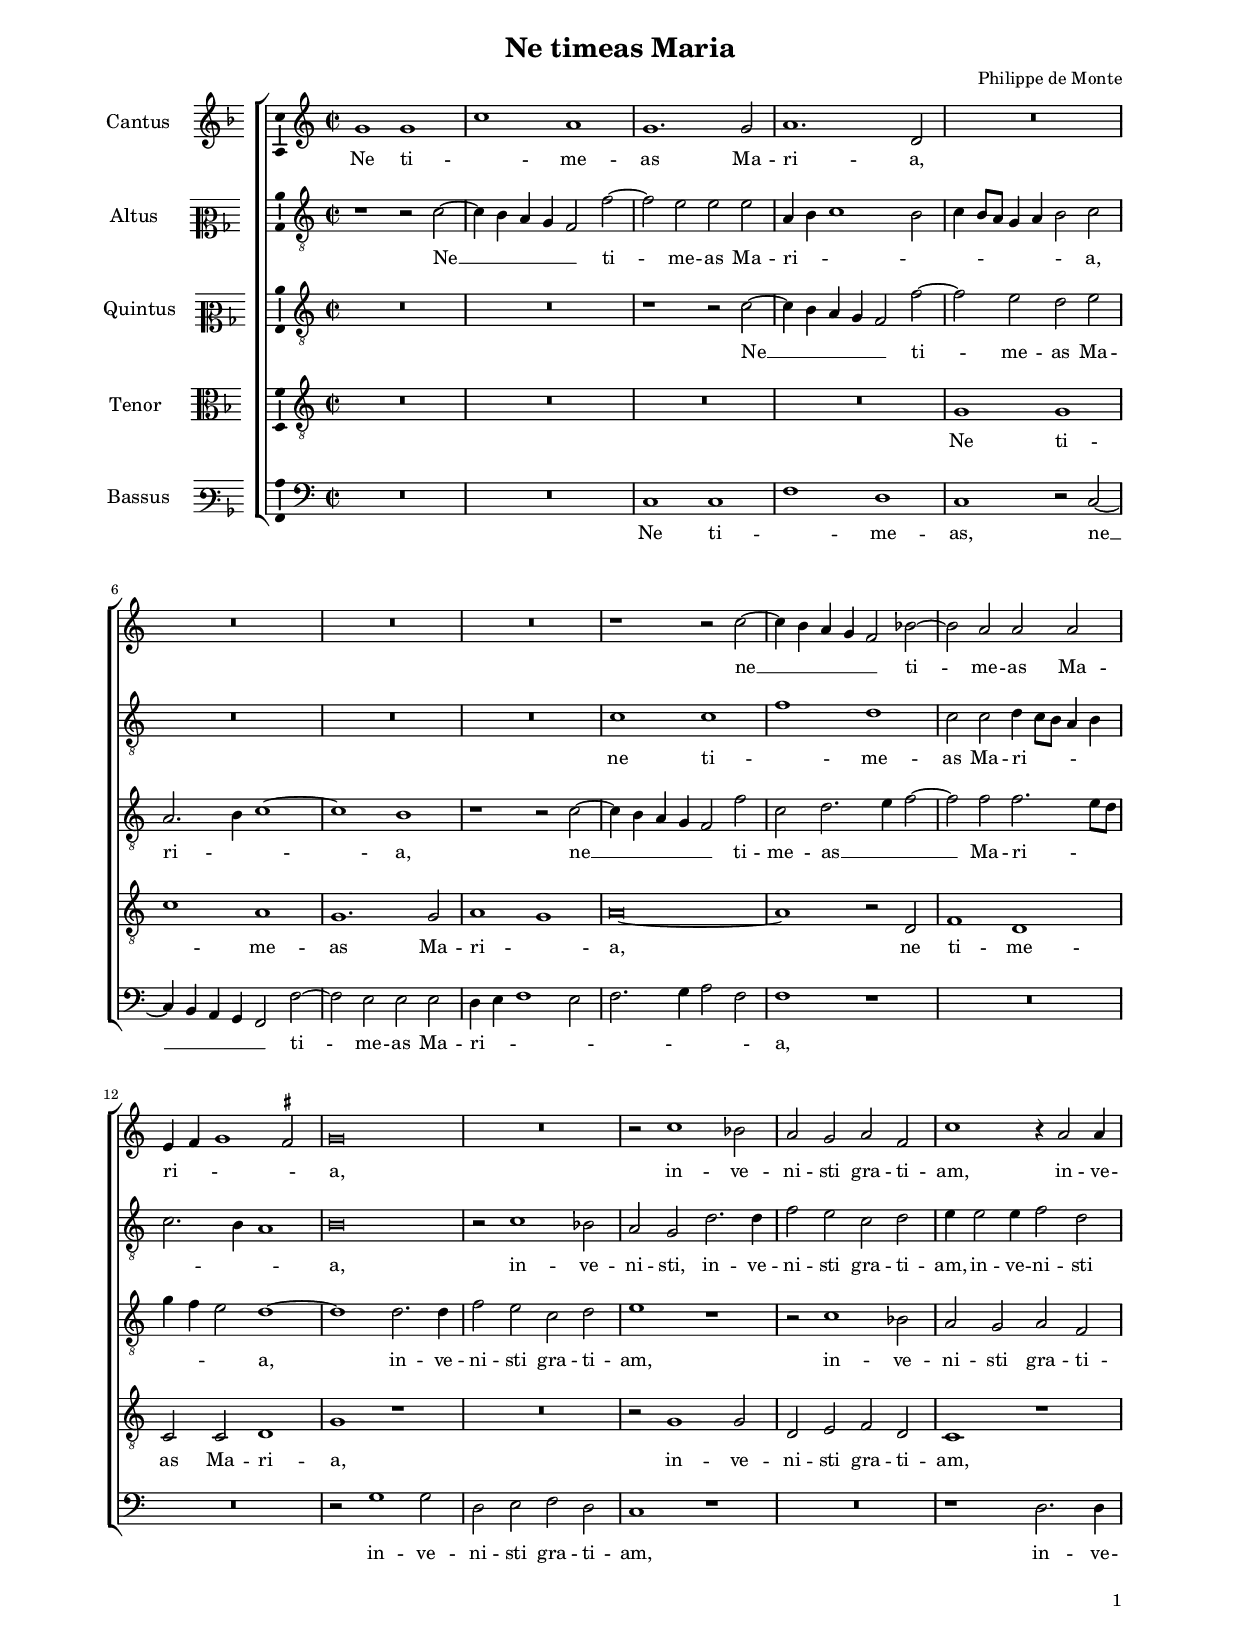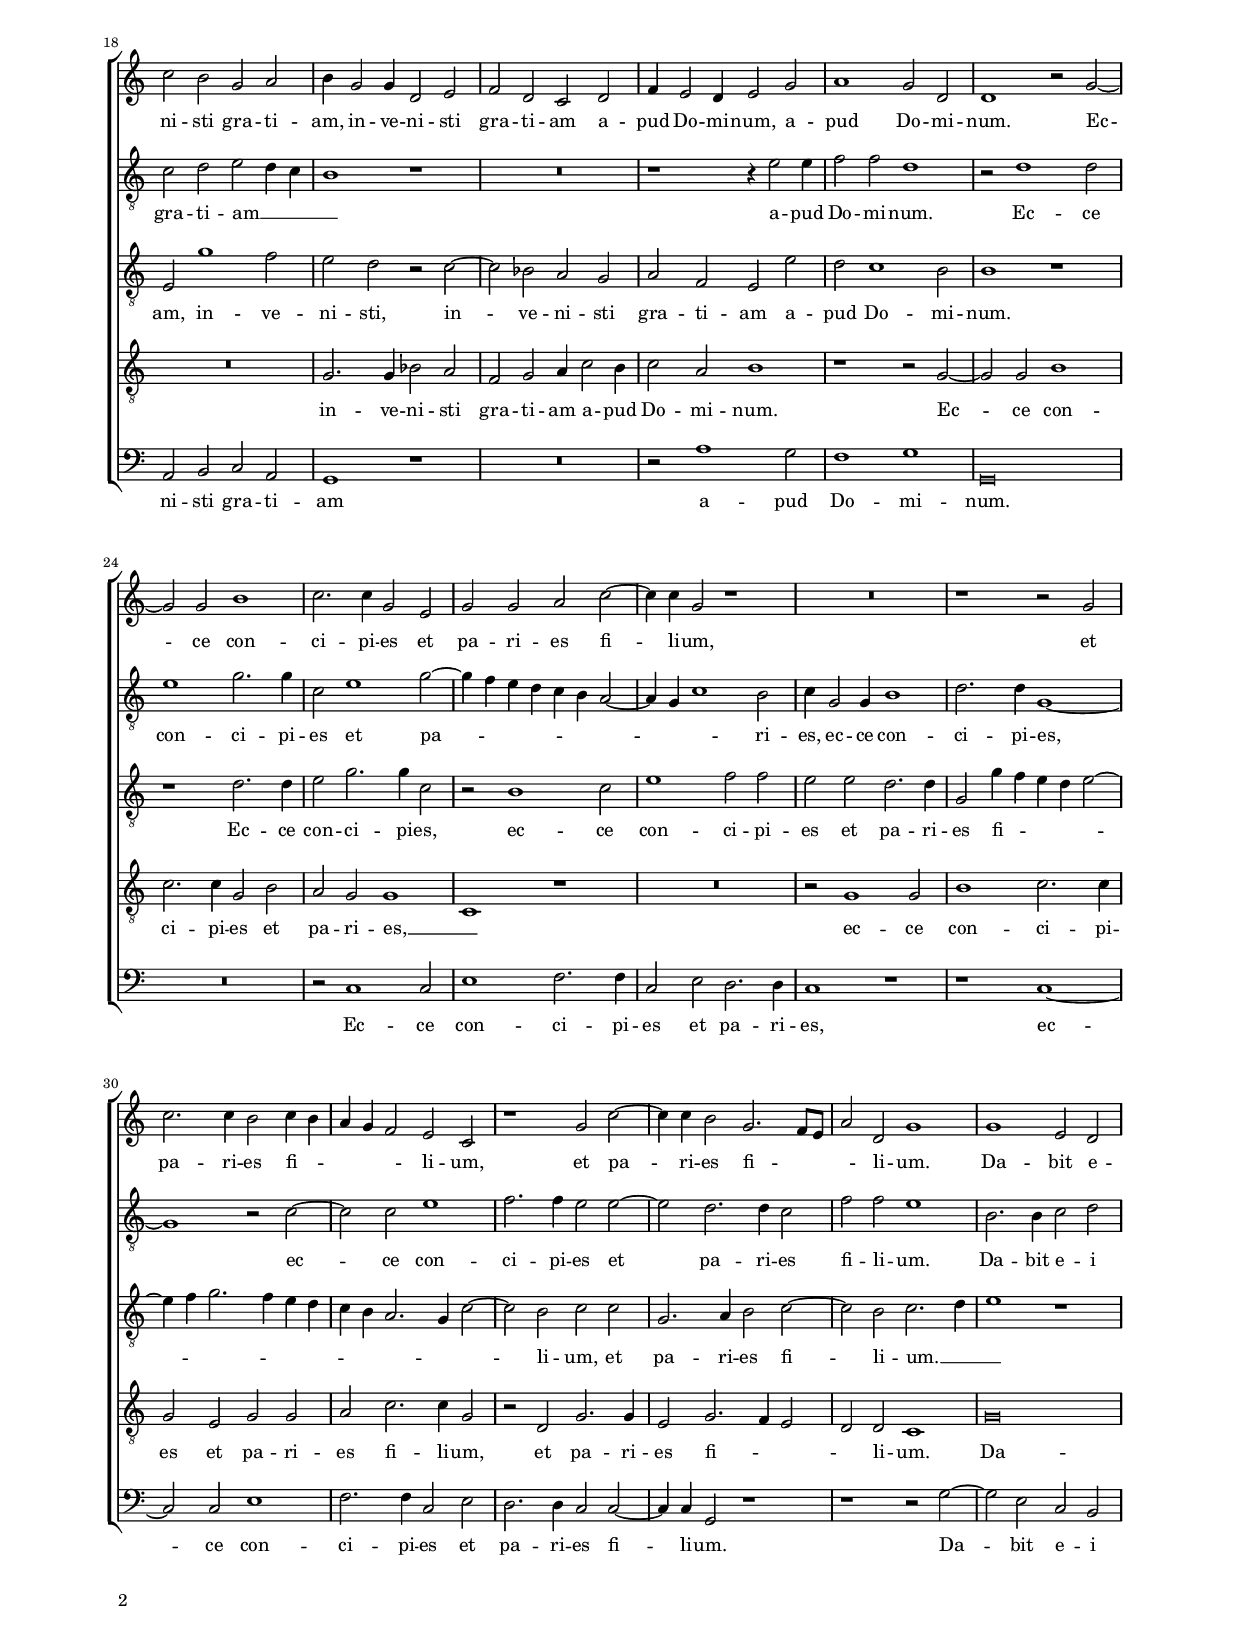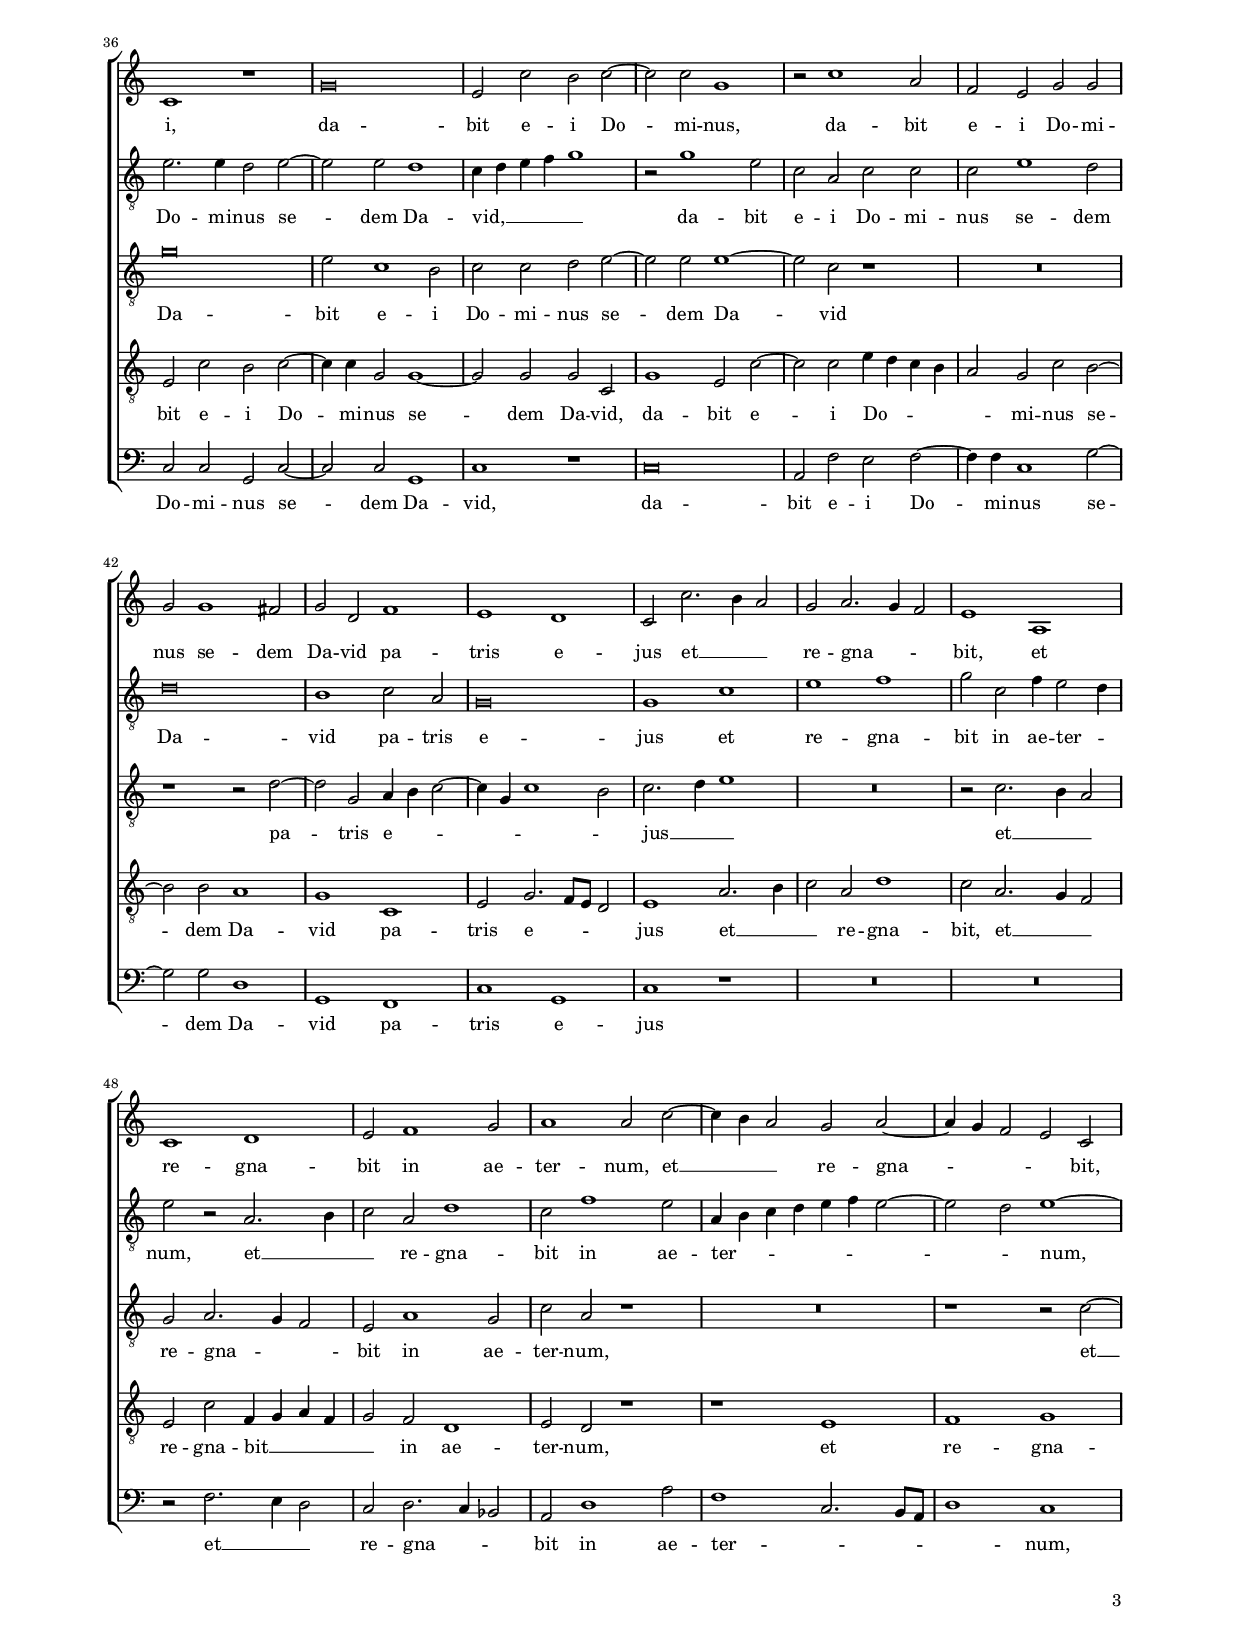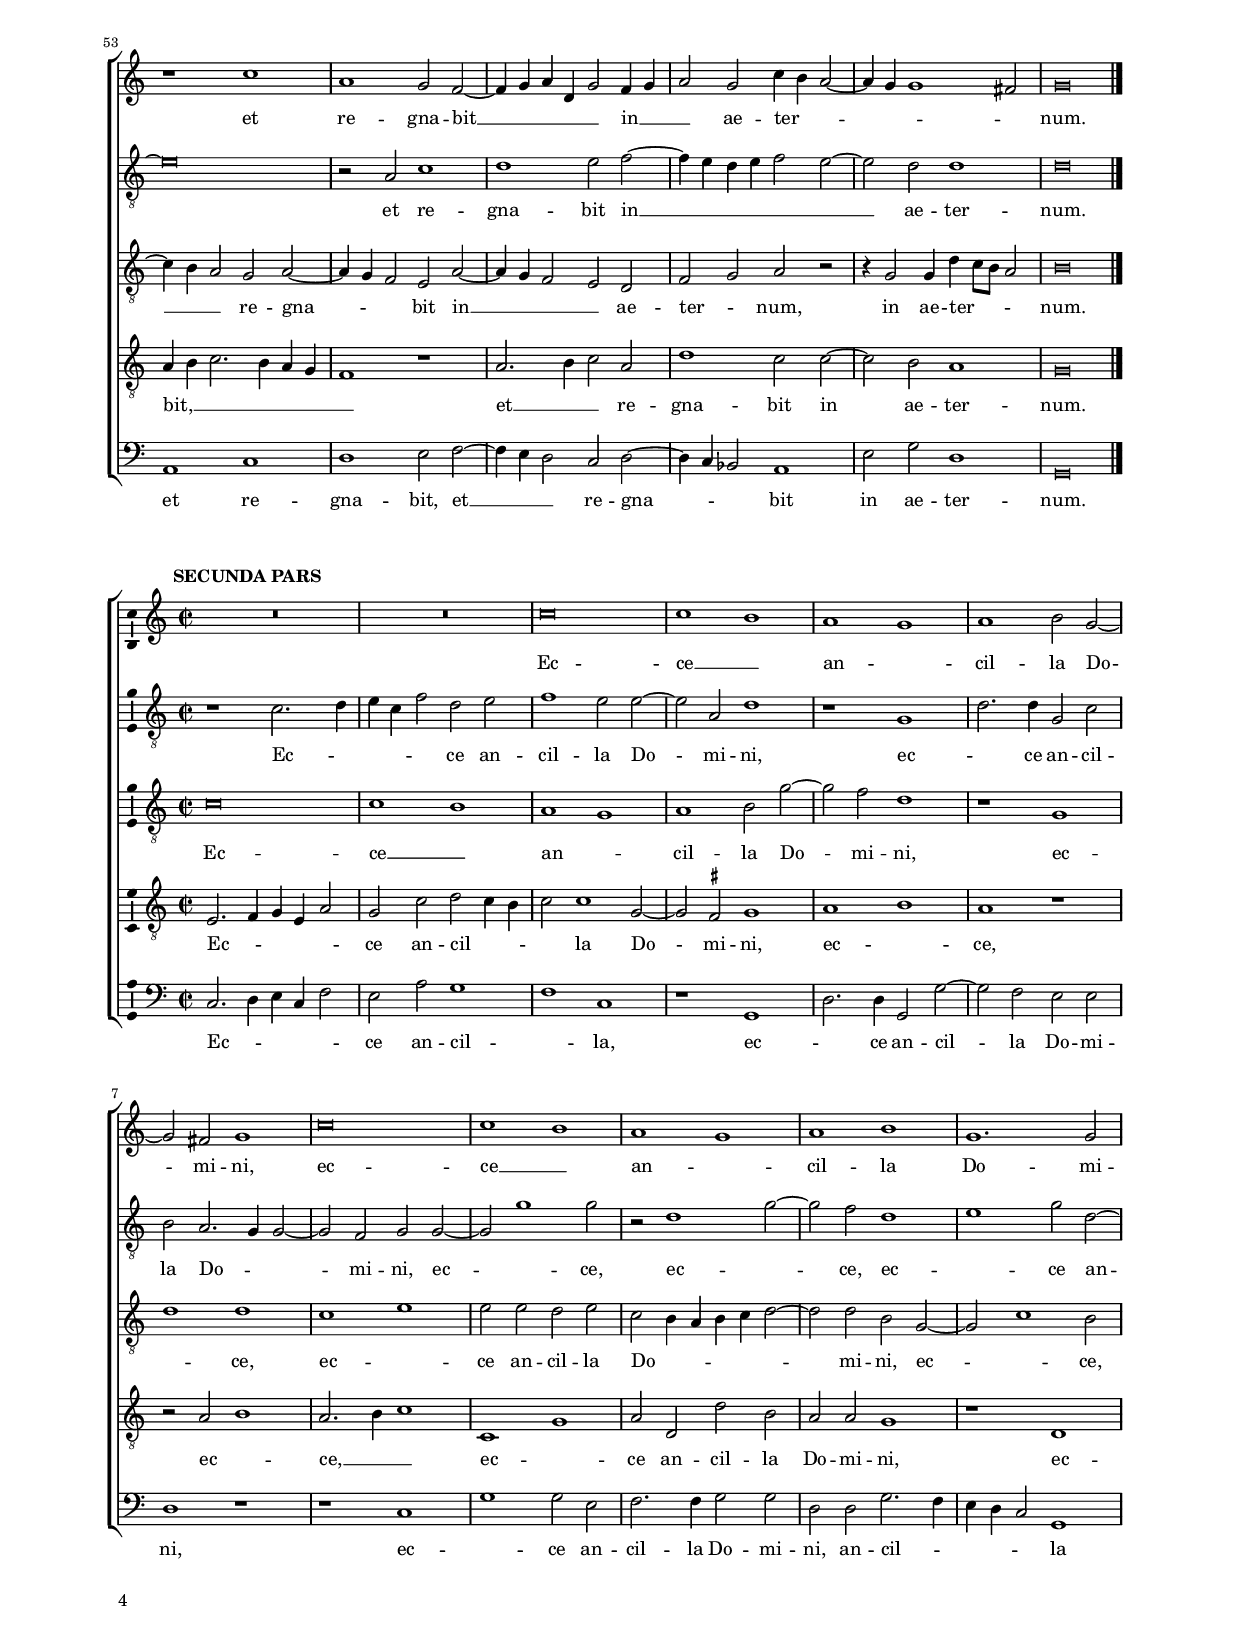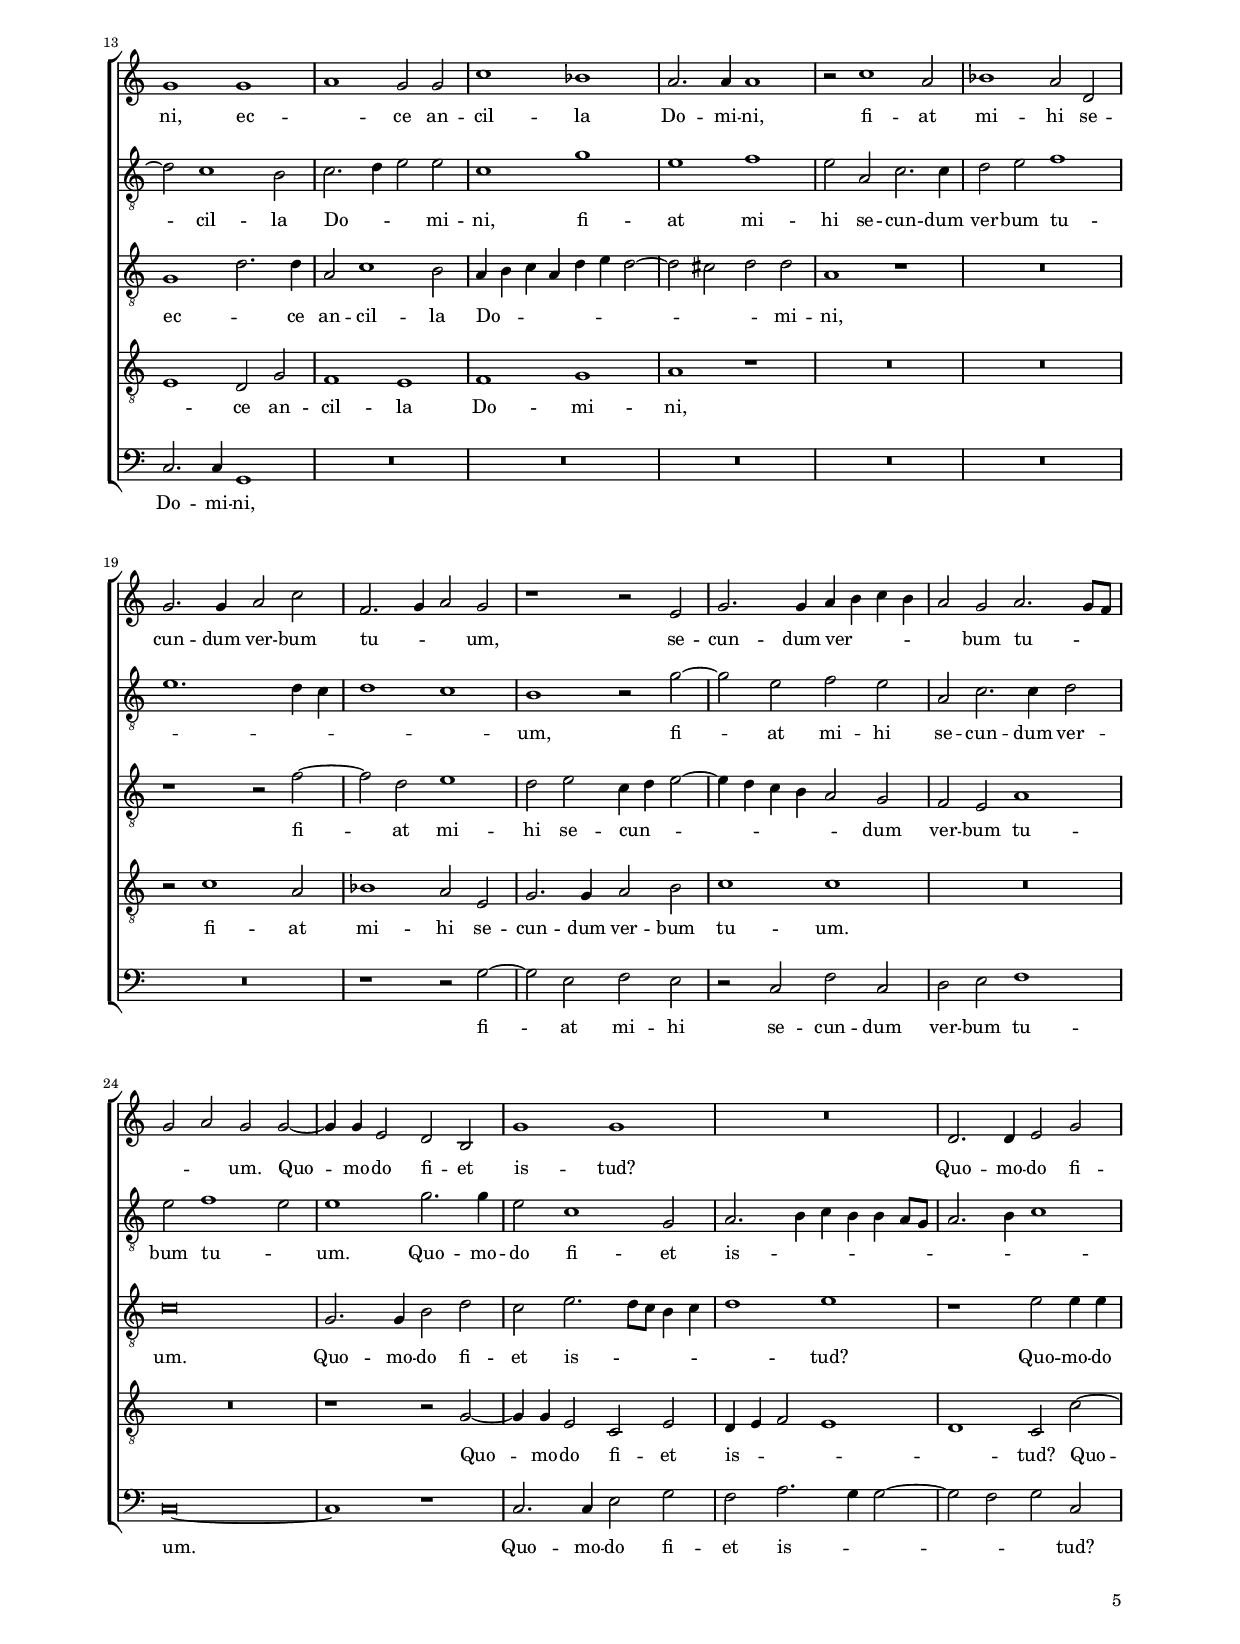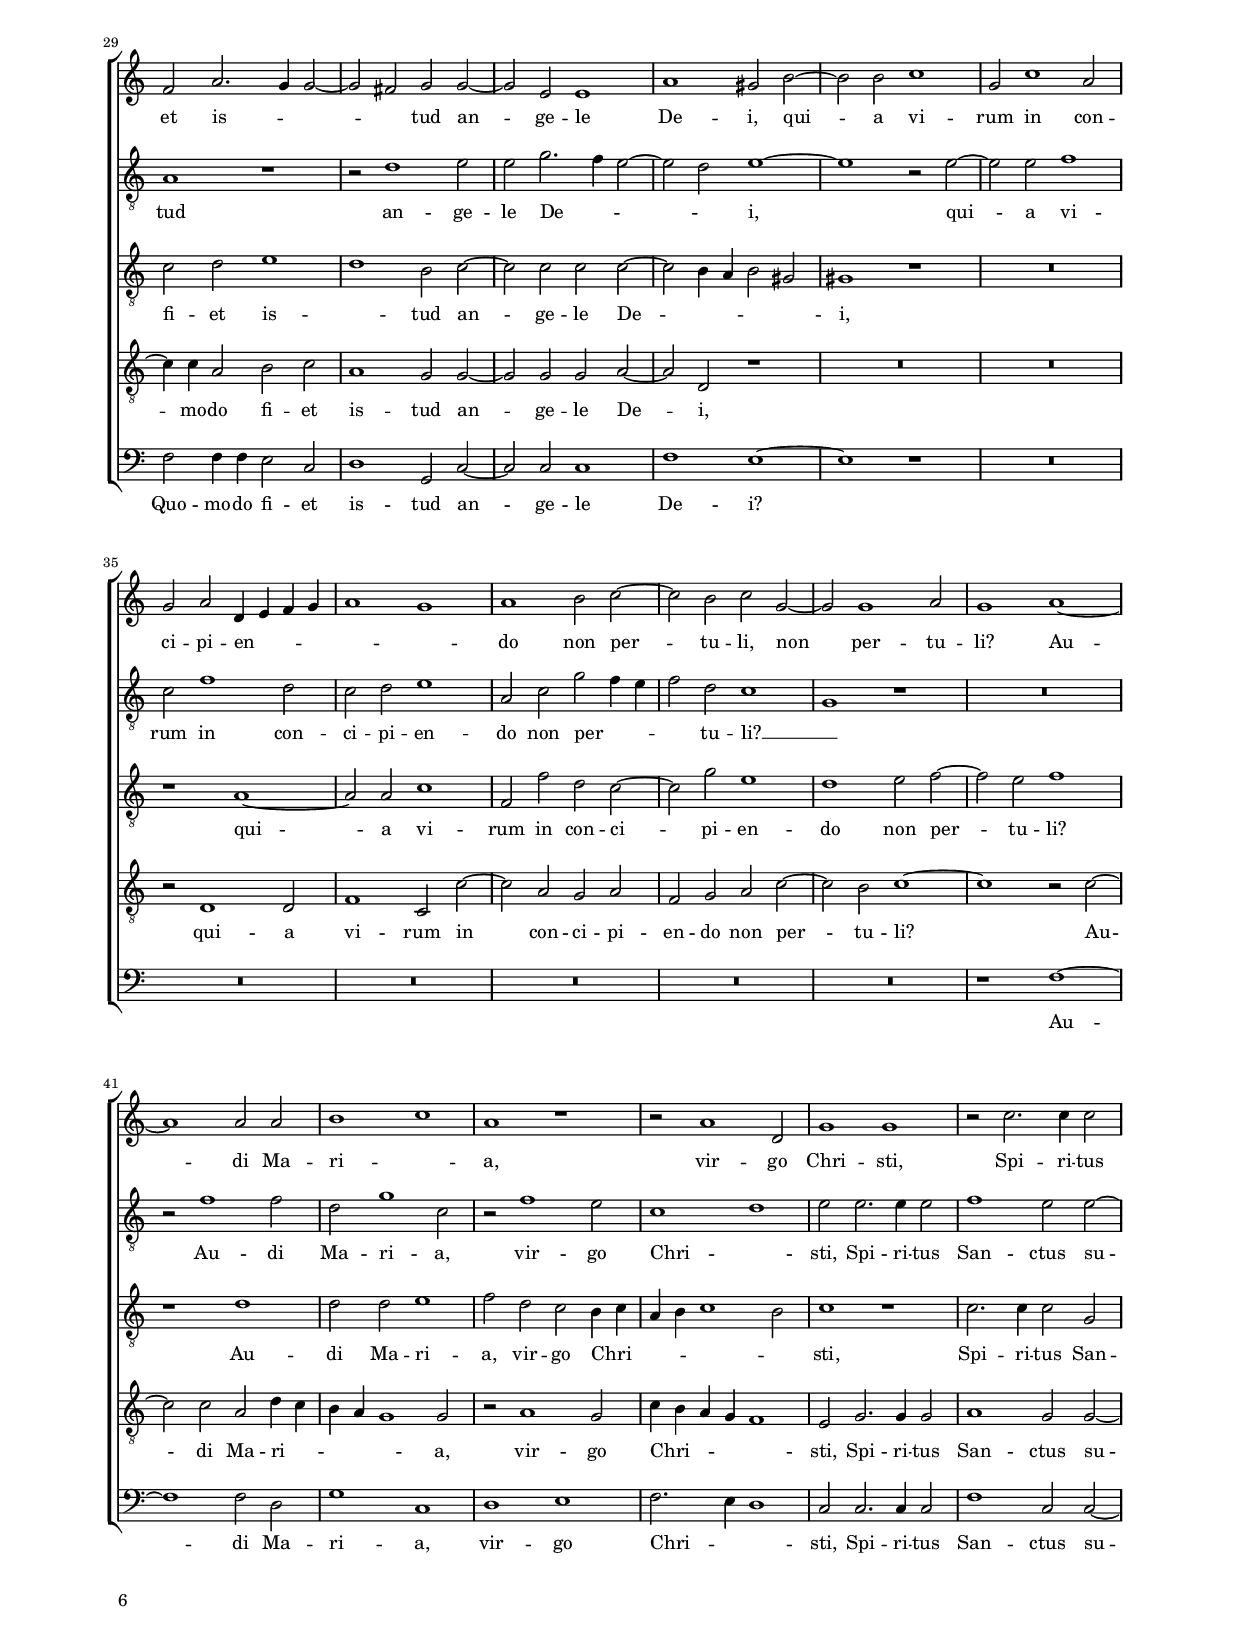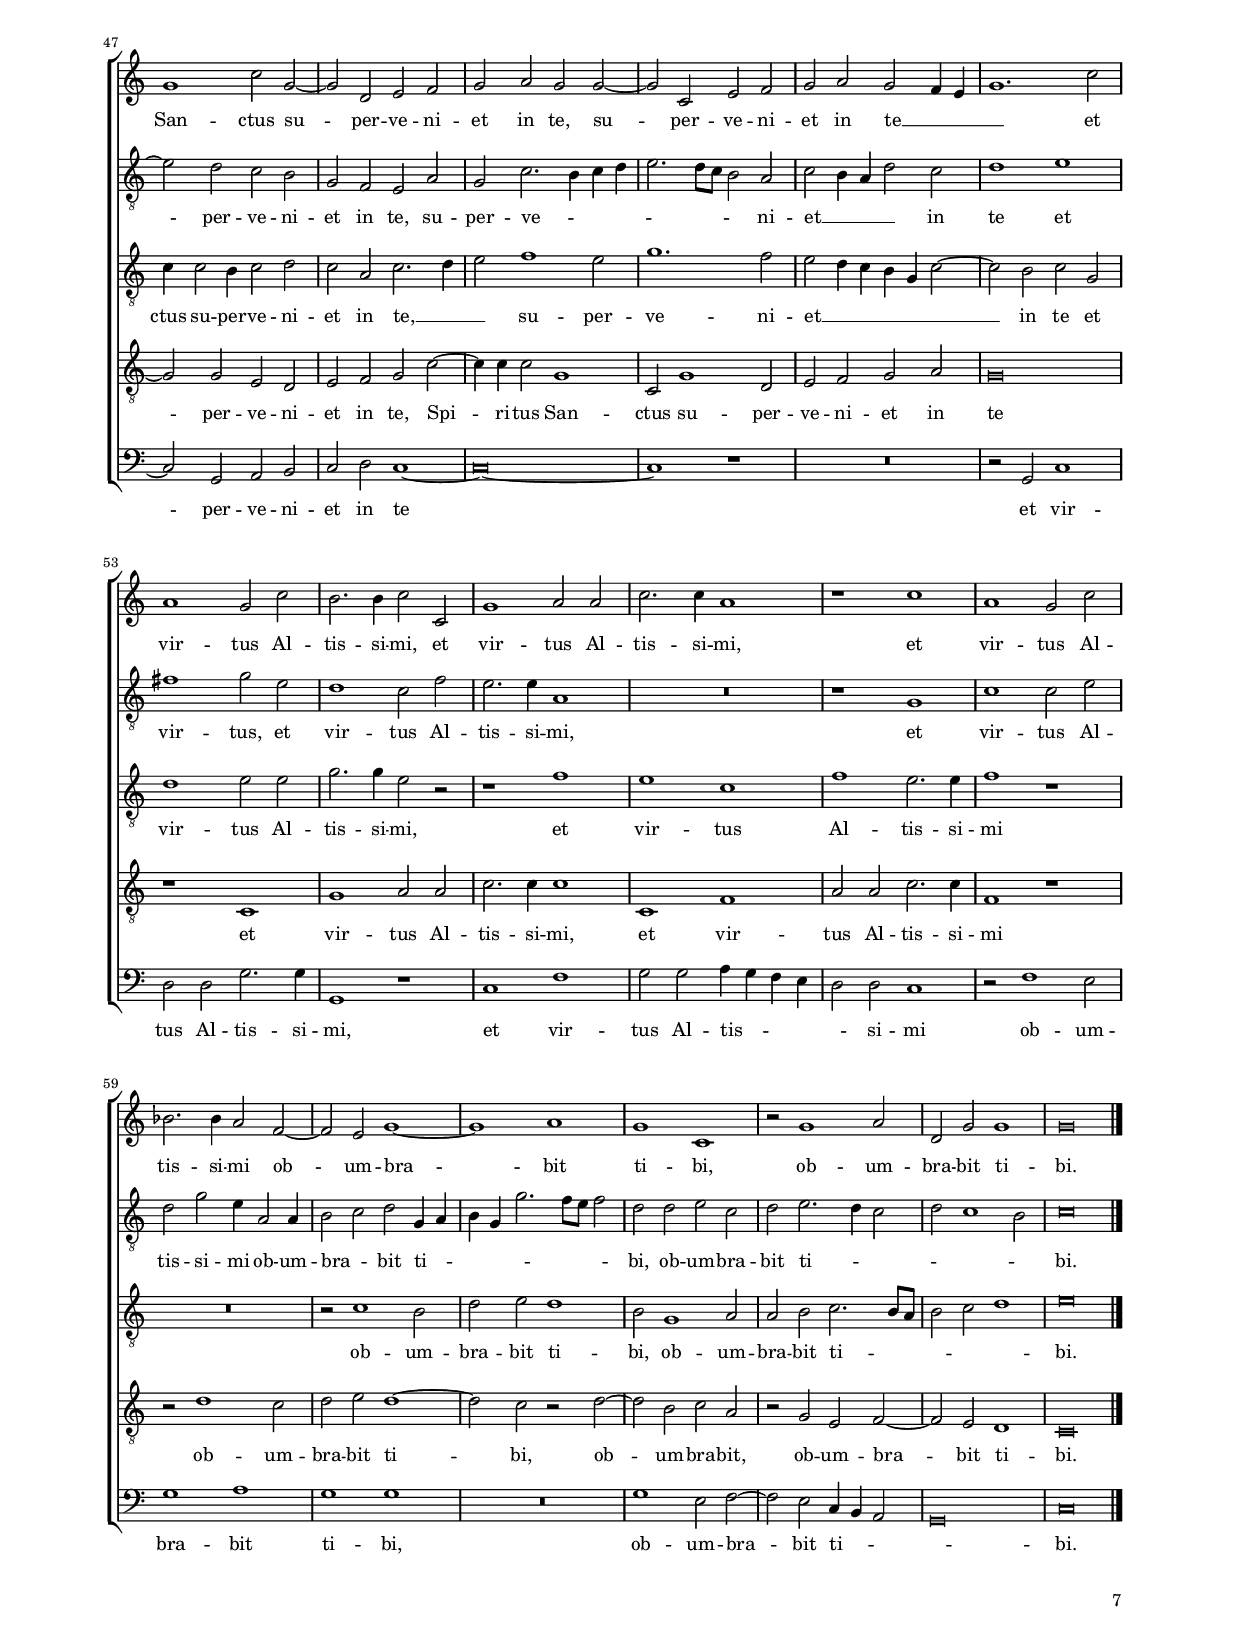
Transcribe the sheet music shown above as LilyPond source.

\header
{
  title="Ne timeas Maria"
  composer="Philippe de Monte"
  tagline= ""
}

\version "2.22.0"
\include "deutsch.ly"
#(set-global-staff-size 15)
% #(set-default-paper-size "letter")
#(ly:set-option 'point-and-click #f)

	
	ficta = { \once \set suggestAccidentals = ##t }
	
	forget = #(define-music-function (music) (ly:music?) #{
		\accidentalStyle forget
		$music
		\accidentalStyle default
		#})
	
	m = \melisma
	me = \melismaEnd


\paper
	{
	top-margin = 1.8 \cm
	bottom-margin = 1.2 \cm
	left-margin = 2 \cm
	right-margin = 2 \cm
	ragged-bottom = ##f
	ragged-last-bottom = ##t
	print-page-number = ##f
	score-system-spacing = #'((basic-distance . 16) (minimum-distance . 14) (padding . 5) (strechability . 150))
	system-system-spacing = #'((basic-distance . 16) (minimum-distance . 14) (padding . 5) (strechability . 150))
    oddFooterMarkup=\markup   \fill-line { "" \fromproperty #'page:page-number-string }
    evenFooterMarkup=\markup  \fill-line { \fromproperty #'page:page-number-string "" }
    last-bottom-spacing = #'((basic-distance . 12) (minimum-distance . 7) (padding . 4))
	systems-per-page = 3
%	page-count = 6
%	min-systems-per-page = 3
	}

global = {
	\key f \major
	\time 2/2 \set Score.measureLength = #(ly:make-moment 2/1)
    \set Score.tempoHideNote = ##t
    \tempo 2 = 90
    \skip 1*2*58 \bar "|."
	}
	

incipitcantus = \markup { \score {
	{
	\set Staff.instrumentName = \markup { \fontsize #1 "Cantus" }
	\key f \major
	\clef violin
	s4 \bar ""
	}
	\layout  {
	raggedright = ##t
	indent = 1.8 \cm
	line-width = 2.5 \cm
	\context { \Staff \remove Time_signature_engraver }
	\override Staff.Clef.Y-extent = #'(0 . 0)
	}} \hspace #1 }
      
      
incipitaltus = \markup { \score {
	{
	\set Staff.instrumentName = \markup { \fontsize #1 "Altus" }
	\key f \major
	\clef mezzosoprano
	s4 \bar ""
	}
	\layout  {
	raggedright = ##t
	indent = 1.8 \cm
	line-width = 2.5 \cm
	\context { \Staff \remove Time_signature_engraver }
	\override Staff.Clef.Y-extent = #'(0 . 0)
	}} \hspace #1 }


incipitquintus = \markup { \score {
	{
	\set Staff.instrumentName = \markup { \fontsize #1 "Quintus" }
	\key f \major
	\clef mezzosoprano
	s4 \bar ""
	}
	\layout  {
	raggedright = ##t
	indent = 1.8 \cm
	line-width = 2.5 \cm
	\context { \Staff \remove Time_signature_engraver }
	\override Staff.Clef.Y-extent = #'(0 . 0)
	}} \hspace #1 }


incipittenor = \markup { \score {
	{
	\set Staff.instrumentName = \markup { \fontsize #1 "Tenor" }
	\key f \major
	\clef alto
	s4 \bar ""
	}
	\layout  {
	raggedright = ##t
	indent = 1.8 \cm
	line-width = 2.5 \cm
	\context { \Staff \remove Time_signature_engraver }
	\override Staff.Clef.Y-extent = #'(0 . 0)
	}} \hspace #1 }


incipitbassus = \markup { \score {
	{
	\set Staff.instrumentName = \markup { \fontsize #1 "Bassus" }
	\key f \major
	\clef varbaritone
	s4 \bar ""
	}
	\layout  {
	raggedright = ##t
	indent = 1.8 \cm
	line-width = 2.5 \cm
	\context { \Staff \remove Time_signature_engraver }
	\override Staff.Clef.Y-extent = #'(0 . 0)
	}} \hspace #1 }


cantus =  \relative c''
	{
	c1 c \m
	f1 \me d
	c1. c2
	d1. g,2
%5
	R\breve |
	R\breve |
	R\breve |
	R\breve |
	r1 r2 f'~ |
%10
	f4 \m e d c b2 \me es~ |
	es2 d d d
	a4 \m b c1 \ficta h2 \me
	c\breve
	R\breve
%15
	r2 f1 es2 |
	d2 c d b
	f'1 r4 d2 d4
	f2 e c d
	e4 c2 c4 g2 a
%20
	b2 g f g |
	b4 a2 g4 a2 c
	d1 c2 g
	g1 r2 c~
	c2 c e1
%25
	f2. f4 c2 a |
	c2 c d f~
	f4 f c2 r1
	R\breve
	r1 r2 c
%30
	f2. f4 e2 f4 \m e |
	d4 c b2 \me a f
	r1 c'2 f~
	f4 f e2 c2. \m b8 a
	d2 \me g, c1
%35
	c1 a2 g |
	f1 r
	c'\breve
	a2 f' e f~
	f2 f c1
%40
	r2 f1 d2 |
	b2 a c c
	c2 c1 h2
	c2 g b1
	a1 g
%45
	f2 f'2. \m e4 d2 \me |
	c2 d2. \m c4 b2 \me
	a1 d,
	f1 g
	a2 b1 c2
%50
	d1 d2 f~ |
	f4 \m e d2 \me c d~
	d4 \m c b2 a \me f
	r1 f'
	d1 c2 b~
%55
	b4 \m c d g, c2 \me b4 \m c |
	d2 \me c f4 \m e d2~
	d4 c c1 h2 \me
	c\breve |
	}


altus =  \relative c'
	{
	r1 r2 f~
	f4 \m e d c b2 \me b'~
	b2 a a a
	d,4 \m e f1 e2
%5
	f4 e8 d c4 d e2 \me f |
	R\breve
	R\breve
	R\breve
	f1 f \m
%10
	b1 \me g1 |
	f2 f g4 \m f8 e d4 e
	f2. e4 d1 \me
	e\breve
	r2 f1 es2
%15
	d2 c g'2. g4 |
	b2 a f g
	a4 a2 a4 b2 g
	f2 g a \m g4 f
	e1 \me r
%20
	R\breve |
	r1 r4 a2 a4
	b2 b g1
	r2 g1 g2
	a1 c2. c4
%25
	f,2 a1 c2~ |
	c4 \m b a g f e d2~
	d4 c f1 \me e2
	f4 c2 c4 e1
	g2. g4 c,1~
%30
	c1 r2 f~ |
	f2 f a1
	b2. b4 a2 a~
	a2 g2. g4 f2
	b2 b a1
%35
	e2. e4 f2 g |
	a2. a4 g2 a~
	a2 a g1
	f4 \m g a b c1 \me
	r2 c1 a2
%40
	f2 d f f |
	f2 a1 g2
	g\breve
	e1 f2 d
	c\breve
%45
	c1 f |
	a1 b
	c2 f, b4 a2 \m g4 \me
	a2 r d,2. \m e4
	f2 \me d g1
%50
	f2 b1 a2 |
	d,4 \m e f g a b a2~
	a2 g \me a1~
	a\breve
	r2 d, f1
%55
	g1 a2 b~ |
	b4 \m a g a b2 a~
	a2 \me g g1
	g\breve |
	}


quintus =  \relative c'
	{
	R\breve
	R\breve
	r1 r2 f~
	f4 \m e d c b2 \me b'~
%5
	b2 a g a |
	d,2. \m e4 f1~
	f1 \me e
	r1 r2 f~
	f4 \m e d c b2 \me b'
%10
	f2 g2. \m a4 b2~ |
	b2 \me b b2. \m a8 g
	c4 b a2 \me g1~
	g1 g2. g4
	b2 a f g
%15
	a1 r |
	r2 f1 es2
	d2 c d b
	a2 c'1 b2
	a2 g r f~
%20
	f2 es d c |
	d2 b a a'
	g2 f1 e2
	e1 r
	r1 g2. g4
%25
	a2 c2. c4 f,2 |
	r2 e1 f2
	a1 b2 b
	a2 a g2. g4
	c,2 c'4 \m b a g a2~
%30
	a4 b c2. b4 a g |
	f4 e d2. c4 f2~
	f2 \me e f f
	c2. d4 e2 f~
	f2 e f2. \m g4
%35
	a1 \me r |
	c\breve
	a2 f1 e2
	f2 f g a~
	a2 a a1~
%40
	a2 f r1 |
	R\breve
	r1 r2 g~
	g2 c, d4 \m e f2~
	f4 c f1 e2 \me
%45
	f2. \m g4 a1 \me |
	R\breve
	r2 f2. \m e4 d2 \me
	c2 d2. \m c4 b2 \me
	a2 d1 c2
%50
	f2 d r1 |
	R\breve
	r1 r2 f~
	f4 \m e d2 \me c d~
	d4 \m c b2 \me a d~
%55
	d4 \m c b2 a \me g |
	b2 \m c \me d r
	r4 c2 c4 g' \m f8 e d2 \me
	e\breve |
	}


tenor  =  \relative c'
	{
	R\breve
	R\breve
	R\breve
	R\breve
%5
	c1 c \m |
	f1 \me d
	c1. c2
	d1 \m c \me
	d\breve~
%10
	d1 r2 g, |
	b1 g
	f2 f g1
	c1 r
	R\breve
%15
	r2 c1 c2 |
	g2 a b g
	f1 r
	R\breve
	c'2. c4 es2 d
%20
	b2 c d4 f2 e4 |
	f2 d e1
	r1 r2 c~
	c2 c e1
	f2. f4 c2 e
%25
	d2 c c1 \m |
	f, \me r
	R\breve
	r2 c'1 c2
	e1 f2. f4
%30
	c2 a c c |
	d2 f2. f4 c2
	r2 g c2. c4
	a2 c2. \m b4 a2
	g2 \me g f1
%35
	c'\breve |
	a2 f' e f~
	f4 f c2 c1~
	c2 c c f,
	c'1 a2 f'~
%40
	f2 f a4 \m g f e |
	d2 \me c f e~
	e2 e d1
	c1 f,
	a2 c2. \m b8 a g2 \me
%45
	a1 d2. \m e4 |
	f2 \me d g1
	f2 d2. \m c4 b2 \me
	a2 f' b,4 \m c d b
	c2 \me b g1
%50
	a2 g r1 |
	r1 a
	b1 c
	d4 \m e f2. e4 d c
	b1 \me r
%55
	d2. \m e4 f2 \me d |
	g1 f2 f~
	f2 e d1
	c\breve |
	}


bassus  =  \relative c
	{
	R\breve
	R\breve
	f1 f \m
	b1 \me g
%5
	f1 r2 f~ |
	f4 \m e d c b2 \me b'~
	b2 a a a
	g4 \m a b1 a2
	b2. c4 d2 b \me
%10
	b1 r |
	R\breve
	R\breve
	r2 c1 c2
	g2 a b g
%15
	f1 r |
	R\breve
	r1 g2. g4
	d2 e f d
	c1 r
%20
	R\breve |
	r2 d'1 c2
	b1 c
	c,\breve
	R\breve
%25
	r2 f1 f2 |
	a1 b2. b4
	f2 a g2. g4
	f1 r
	r1 f~
%30
	f2 f a1 |
	b2. b4 f2 a
	g2. g4 f2 f~
	f4 f c2 r1
	r1 r2 c'~
%35
	c2 a f e |
	f2 f c f~
	f2 f c1
	f1 r
	f\breve
%40
	d2 b' a b~ |
	b4 b f1 c'2~
	c2 c g1
	c,1 b
	f'1 c
%45
	f1 r |
	R\breve
	R\breve
	r2 b2. \m a4 g2 \me
	f2 g2. \m f4 es2 \me
%50
	d2 g1 d'2 |
	b1 \m f2. e8 d
	g1 \me f
	d1 f
	g1 a2 b~
%55
	b4 \m a g2 \me f g~ |
	g4 \m f es2 \me d1
	a'2 c g1
	c,\breve |
	}


lyricscantus = \lyricmode {
	Ne ti -- me -- as Ma -- ri -- a,
	ne __ ti -- me -- as Ma -- ri -- a,
	in -- ve -- ni -- sti gra -- ti -- am,
	in -- ve -- ni -- sti gra -- ti -- am,
	in -- ve -- ni -- sti gra -- ti -- am a -- pud Do -- mi -- num,
	a -- pud Do -- mi -- num.
	Ec -- ce con -- ci -- pi -- es et pa -- ri -- es fi -- li -- um,
	et pa -- ri -- es fi -- li -- um,
	et pa -- ri -- es fi -- li -- um.
	Da -- bit e -- i,
	da -- bit e -- i Do -- mi -- nus,
	da -- bit e -- i Do -- mi -- nus se -- dem Da -- vid pa -- tris e -- jus
	et __ re -- gna -- bit,
	et re -- gna -- bit in ae -- ter -- num,
	et __ re -- gna -- bit,
	et re -- gna -- bit __ in __ ae -- ter -- num.
	}


lyricsaltus = \lyricmode {
	Ne __ ti -- me -- as Ma -- ri -- a,
	ne ti -- me -- as Ma -- ri -- a,
	in -- ve -- ni -- sti,
	in -- ve -- ni -- sti gra -- ti -- am,
	in -- ve -- ni -- sti gra -- ti -- am __ a -- pud Do -- mi -- num.
	Ec -- ce con -- ci -- pi -- es et pa -- ri -- es,
	ec -- ce con -- ci -- pi -- es,
	ec -- ce con -- ci -- pi -- es et pa -- ri -- es fi -- li -- um.
	Da -- bit e -- i Do -- mi -- nus se -- dem Da -- vid, __
	da -- bit e -- i Do -- mi -- nus se -- dem Da -- vid pa -- tris e -- jus
	et re -- gna -- bit in ae -- ter -- num,
	et __ re -- gna -- bit in ae -- ter -- num,
	et re -- gna -- bit in __ ae -- ter -- num.
	}


lyricsquintus = \lyricmode {
	Ne __ ti -- me -- as Ma -- ri -- a,
	ne __ ti -- me -- as __ Ma -- ri -- a,
	in -- ve -- ni -- sti gra -- ti -- am,
	in -- ve -- ni -- sti gra -- ti -- am,
	in -- ve -- ni -- sti,
	in -- ve -- ni -- sti gra -- ti -- am a -- pud Do -- mi -- num.
	Ec -- ce con -- ci -- pi -- es,
	ec -- ce con -- ci -- pi -- es et pa -- ri -- es fi -- li -- um,
	et pa -- ri -- es fi -- li -- um. __
	Da -- bit e -- i Do -- mi -- nus se -- dem Da -- vid pa -- tris e -- jus __
	et __ re -- gna -- bit in ae -- ter -- num,
	et __ re -- gna -- bit in __ ae -- ter -- num,
	in ae -- ter -- num.
	}


lyricstenor = \lyricmode {
	Ne ti -- me -- as Ma -- ri -- a,
	ne ti -- me -- as Ma -- ri -- a,
	in -- ve -- ni -- sti gra -- ti -- am,
	in -- ve -- ni -- sti gra -- ti -- am a -- pud Do -- mi -- num.
	Ec -- ce con -- ci -- pi -- es et pa -- ri -- es, __
	ec -- ce con -- ci -- pi -- es et pa -- ri -- es fi -- li -- um,
	et pa -- ri -- es fi -- li -- um.
	Da -- bit e -- i Do -- mi -- nus se -- dem Da -- vid,
	da -- bit e -- i Do -- mi -- nus se -- dem Da -- vid pa -- tris e -- jus
	et __ re -- gna -- bit,
	et __ re -- gna -- bit __ in ae -- ter -- num,
	et re -- gna -- bit, __
	et __ re -- gna -- bit in ae -- ter -- num.
	}


lyricsbassus = \lyricmode {
	Ne ti -- me -- as,
	ne __ ti -- me -- as Ma -- ri -- a,
	in -- ve -- ni -- sti gra -- ti -- am,
	in -- ve -- ni -- sti gra -- ti -- am a -- pud Do -- mi -- num.
	Ec -- ce con -- ci -- pi -- es et pa -- ri -- es,
	ec -- ce con -- ci -- pi -- es et pa -- ri -- es fi -- li -- um.
	Da -- bit e -- i Do -- mi -- nus se -- dem Da -- vid,
	da -- bit e -- i Do -- mi -- nus se -- dem Da -- vid pa -- tris e -- jus
	et __ re -- gna -- bit in ae -- ter -- num,
	et re -- gna -- bit,
	et __ re -- gna -- bit in ae -- ter -- num.
	}


\score
{  
    \transpose f c {
	\new ChoirStaff \with { \override StaffGrouper.staff-staff-spacing.basic-distance = #12 }
	<<

	\new Staff << \global
	\new Voice="v1" {
		\set Staff.instrumentName=\incipitcantus
		\set Staff.midiInstrument = "reed organ"
		\clef violin
		\cantus }
	\new Lyrics \lyricsto "v1" {\lyricscantus }
	>>


	\new Staff << \global
	\new Voice="v2" {
		\set Staff.instrumentName=\incipitaltus
		\set Staff.midiInstrument = "reed organ"
		\clef "G_8" 
		\altus}
	\new Lyrics \lyricsto "v2" {\lyricsaltus }
	>>


	\new Staff << \global
	\new Voice="v5" {
		\set Staff.instrumentName=\incipitquintus
		\set Staff.midiInstrument = "reed organ"
		\clef "G_8"
		\quintus}
	\new Lyrics \lyricsto "v5" {\lyricsquintus }
	>>


	\new Staff << \global
	\new Voice="v3" {
		\set Staff.instrumentName=\incipittenor
		\set Staff.midiInstrument = "reed organ"
		\clef "G_8"
		\tenor }
	\new Lyrics \lyricsto "v3" {\lyricstenor }
	>>


	\new Staff << \global
	\new Voice="v4" {
		\set Staff.instrumentName=\incipitbassus
		\set Staff.midiInstrument = "reed organ"
		\clef bass
		\bassus }
	\new Lyrics \lyricsto "v4" {\lyricsbassus}
	>>

	>>
	} % transpose

	\layout
	{
	indent = 2.5 \cm
	\context { \Staff \override TimeSignature.break-visibility = #end-of-line-invisible }
	\context { \Lyrics \override VerticalAxisGroup.nonstaff-relatedstaff-spacing.padding = #1.4 }
%	\context { \Lyrics \override LyricText.font-size = #1 }
	\context { \Staff \consists "Ambitus_engraver" }
	\context { \Score \override BarNumber.padding = #2 }
	\context { \Voice \override NoteHead.style = #'baroque }
	}


\midi
	{
	}

}

%%%%%%%%%%%%%%%%%%%%  PARS SECUNDA


global = {
	\key f \major
	\time 2/2 \set Score.measureLength = #(ly:make-moment 2/1)
    \set Score.tempoHideNote = ##t
    \tempo 2 = 90
    \skip 1*2*65 \bar "|."
	}


cantus =  \relative c''
	{
	R\breve 
	R\breve
	f\breve
	f1 \m e \me
%5
	d1 \m c \me |
	d1 e2 c~
	c2 h c1
	f\breve
	f1 \m e \me
%10
	d1 \m c \me |
	d1 e
	c1. c2
	c1 c \m
	d1 \me c2 c
%15
	f1 es |
	d2. d4 d1
	r2 f1 d2
	es1 d2 g,
	c2. c4 d2 f
%20
	b,2. \m c4 d2 \me c |
	r1 r2 a
	c2. c4 d4 \m e f e
	d2 \me c d2. \m c8 b
	c2 d \me c c~
%25
	c4 c a2 g e |
	c'1 c
	R\breve
	g2. g4 a2 c
	b2 d2. \m c4 c2~
%30
	c2 h \me c c~ |
	c2 a a1
	d1 cis2 e~
	e2 e f1
	c2 f1 d2
%35
	c2 d g,4 \m a b c |
	d1 c \me
	d1 e2 f~
	f2 e f c~
	c2 c1 d2
%40
	c1 d~ |
	d1 d2 d
	e1 \m f \me
	d1 r
	r2 d1 g,2
%45
	c1 c |
	r2 f2. f4 f2
	c1 f2 c~
	c2 g a b
	c2 d c c~
%50
	c2 f, a b |
	c2 d c \m b4 a
	c1. \me f2
	d1 c2 f
	e2. e4 f2 f,
%55
	c'1 d2 d |
	f2. f4 d1
	r1 f
	d1 c2 f
	es2. es4 d2 b~
%60
	b2 a c1~ |
	c1 d
	c1 f,
	r2 c'1 d2
	g,2 c c1
%65
	c\breve |
	}


altus =  \relative c'
	{
	r1 f2. \m g4
	a4 f b2 \me g a
	b1 a2 a~
	a2 d, g1
%5
	r1 c, \m |
	g'2. \me g4 c,2 f
	e2 d2. \m c4 c2~
	c2 \me b c c~
	c2 \m c'1 \me c2
%10
	r2 g1 \m c2~ |
	c2 \me b g1 \m
	a1 \me c2 g~
	g2 f1 e2
	f2. \m g4 a2 \me a
%15
	f1 c' |
	a1 b
	a2 d, f2. f4
	g2 a b1 \m
	a1. g4 f
%20
	g1 f \me |
	e1 r2 c'~
	c2 a b a
	d,2 f2. f4 g2
	a2 b1 \m a2 \me
%25
	a1 c2. c4 |
	a2 f1 c2
	d2. \m e4 f e e d8 c
	d2. e4 f1 \me
	d1 r
%30
	r2 g1 a2 |
	a2 c2. \m b4 a2~
	a2 g \me a1~
	a1 r2 a~
	a2 a b1
%35
	f2 b1 g2 |
	f2 g a1
	d,2 f c' \m b4 a
	b2 \me g f1 \m
	c1 \me r
%40
	R\breve |
	r2 b'1 b2
	g2 c1 f,2
	r2 b1 a2
	f1 \m g \me
%45
	a2 a2. a4 a2 |
	b1 a2 a~
	a2 g f e
	c2 b a d
	c2 f2. \m e4 f g
%50
	a2. g8 f e2 \me d |
	f2 \m e4 d g2 \me f
	g1 a
	h1 c2 a
	g1 f2 b
%55
	a2. a4 d,1 |
	R\breve
	r1 c
	f1 f2 a
	g2 c a4 d,2 d4
%60
	e2 \m f \me g c,4 \m d |
	e4 c c'2. b8 a b2 \me
	g2 g a f
	g2 a2. \m g4 f2
	g2 f1 e2 \me
%65
	f\breve |
	}


quintus =  \relative c'
	{
	f\breve
	f1 \m e \me
	d1 \m c \me
	d1 e2 c'~
%5
	c2 b g1 |
	r1 c, \m
	g'1 \me g
	f1 \m a \me
	a2 a g a
%10
	f2 \m e4 d e f g2~ |
	g2 \me g e c~
	c2 \m f1 \me e2
	c1 \m g'2. \me g4
	d2 f1 e2
%15
	d4 \m e f d g a g2~ |
	g2 fis g \me g
	d1 r
	R\breve
	r1 r2 b'~
%20
	b2 g a1 |
	g2 a f4 \m g a2~
	a4 g f e d2 \me c
	b2 a d1
	f\breve
%25
	c2. c4 e2 g |
	f2 a2. \m g8 f e4 f
	g1 \me a
	r1 a2 a4 a
	f2 g a1 \m
%30
	g1 \me e2 f~ |
	f2 f f f~
	f2 \m e4 d e2 cis2 \me
	cis1 r
	R\breve
%35
	r1 d~ |
	d2 d f1
	b,2 b' g f~
	f2 c' a1
	g1 a2 b~
%40
	b2 a b1 |
	r1 g
	g2 g a1
	b2 g f e4 \m f
	d4 e f1 e2 \me
%45
	f1 r |
	f2. f4 f2 c
	f4 f2 e4 f2 g
	f2 d f2. \m g4
	a2 \me b1 a2
%50
	c1. b2 |
	a2 \m g4 f e c f2~
	f2 \me e f c
	g'1 a2 a
	c2. c4 a2 r
%55
	r1 b |
	a1 f
	b1 a2. a4
	b1 r
	R\breve
%60
	r2 f1 e2 |
	g2 a g1
	e2 c1 d2
	d2 e f2. \m e8 d
	e2 f g1 \me
%65
	a\breve |
	}


tenor  =  \relative c'
	{
	a2. \m b4 c a d2 \me
	c2 f g \m f4 e
	f2 \me f1 c2~
	c2 \ficta h c1
%5
	d1 \m e \me |
	d1 r
	r2 d \m e1 \me
	d2. \m e4 f1 \me
	f,1 \m c' \me
%10
	d2 g, g' e |
	d2 d c1
	r1 g \m
	a1 \me g2 c
	b1 a
%15
	b1 c |
	d1 r
	R\breve
	R\breve
	r2 f1 d2
%20
	es1 d2 a |
	c2. c4 d2 e
	f1 f
	R\breve
	R\breve
%25
	r1 r2 c~ |
	c4 c a2 f a
	g4 \m a b2 a1
	g1 \me f2 f'~
	f4 f d2 e f
%30
	d1 c2 c~ |
	c2 c c d~
	d2 g, r1
	R\breve
	R\breve
%35
	r2 g1 g2 |
	b1 f2 f'~
	f2 d c d
	b2 c d f~
	f2 e f1~
%40
	f1 r2 f~ |
	f2 f d g4 \m f
	e4 d c1 \me c2
	r2 d1 c2
	f4 \m e d c b1 \me
%45
	a2 c2. c4 c2 |
	d1 c2 c~
	c2 c a g
	a2 b c f~
	f4 f f2 c1
%50
	f,2 c'1 g2 |
	a2 b c d
	c\breve
	r1 f,
	c'1 d2 d
%55
	f2. f4 f1 |
	f,1 b
	d2 d f2. f4
	b,1 r
	r2 g'1 f2
%60
	g2 a g1~ |
	g2 f r g~
	g2 e f d
	r2 c a b~
	b2 a g1
%65
	f\breve |
	}


bassus  =  \relative c
	{
	f2. \m g4 a f b2 \me
	a2 d c1 \m
	b1 \me f
	r1 c \m
%5
	g'2. \me g4 c,2 c'~ |
	c2 b a a
	g1 r
	r1 f \m
	c'1 \me c2 a
%10
	b2. b4 c2 c |
	g2 g c2. \m b4
	a4 g f2 \me c1
	f2. f4 c1
	R\breve
%15
	R\breve |
	R\breve
	R\breve
	R\breve
	R\breve
%20
	r1 r2 c'~ |
	c2 a b a
	r2 f b f
	g2 a b1
	f\breve~
%25
	f1 r |
	f2. f4 a2 c
	b2 d2. \m c4 c2~
	c2 b c \me f,
	b2 b4 b a2 f
%30
	g1 c,2 f~ |
	f2 f f1
	b1 a~
	a1 r
	R\breve
%35
	R\breve |
	R\breve
	R\breve
	R\breve
	R\breve
%40
	r1 b~ |
	b1 b2 g
	c1 f,
	g1 a
	b2. \m a4 g1 \me
%45
	f2 f2. f4 f2 |
	b1 f2 f~
	f2 c d e
	f2 g f1~
	f\breve~
%50
	f1 r |
	R\breve
	r2 c f1
	g2 g c2. c4
	c,1 r
%55
	f1 b |
	c2 c d4 \m c b a
	g2 \me g f1
	r2 b1 a2
	c1 d
%60
	c1 c |
	R\breve
	c1 a2 b~
	b2 a f4 \m e d2
	c\breve \me
%65
	f\breve |
	}


lyricscantus = \lyricmode {
	Ec -- ce __ an -- cil -- la Do -- mi -- ni,
	ec -- ce __ an -- cil -- la Do -- mi -- ni,
	ec -- ce an -- cil -- la Do -- mi -- ni,
	fi -- at mi -- hi se -- cun -- dum ver -- bum tu -- um,
	se -- cun -- dum ver -- bum tu -- um.
	Quo -- mo -- do fi -- et is -- tud?
	Quo -- mo -- do fi -- et is -- tud an -- ge -- le De -- i,
	qui -- a vi -- rum in con -- ci -- pi -- en -- do non per -- tu -- li,
	non per -- tu -- li?
	Au -- di Ma -- ri -- a, vir -- go Chri -- sti,
	Spi -- ri -- tus San -- ctus su -- per -- ve -- ni -- et in te,
	su -- per -- ve -- ni -- et in te __
	et vir -- tus Al -- tis -- si -- mi,
	et vir -- tus Al -- tis -- si -- mi,
	et vir -- tus Al -- tis -- si -- mi ob -- um -- bra -- bit ti -- bi,
	ob -- um -- bra -- bit ti -- bi.
	}


lyricsaltus = \lyricmode {
	Ec -- ce an -- cil -- la Do -- mi -- ni,
	ec -- ce an -- cil -- la Do -- mi -- ni,
	ec -- ce,
	ec -- ce,
	ec -- ce an -- cil -- la Do -- mi -- ni,
	fi -- at mi -- hi se -- cun -- dum ver -- bum tu -- um,
	fi -- at mi -- hi se -- cun -- dum ver -- bum tu -- um.
	Quo -- mo -- do fi -- et is -- tud an -- ge -- le De -- i,
	qui -- a vi -- rum in con -- ci -- pi -- en -- do non per -- tu -- li? __
	Au -- di Ma -- ri -- a, vir -- go Chri -- sti,
	Spi -- ri -- tus San -- ctus su -- per -- ve -- ni -- et in te,
	su -- per -- ve -- ni -- et __ in te
	et vir -- tus,
	et vir -- tus Al -- tis -- si -- mi,
	et vir -- tus Al -- tis -- si -- mi ob -- um -- bra -- bit ti -- bi,
	ob -- um -- bra -- bit ti -- bi.
	}


lyricsquintus = \lyricmode {
	Ec -- ce __ an -- cil -- la Do -- mi -- ni,
	ec -- ce,
	ec -- ce an -- cil -- la Do -- mi -- ni,
	ec -- ce,
	ec -- ce an -- cil -- la Do -- mi -- ni,
	fi -- at mi -- hi se -- cun -- dum ver -- bum tu -- um.
	Quo -- mo -- do fi -- et is -- tud?
	Quo -- mo -- do fi -- et is -- tud an -- ge -- le De -- i,
	qui -- a vi -- rum in con -- ci -- pi -- en -- do non per -- tu -- li?
	Au -- di Ma -- ri -- a, vir -- go Chri -- sti,
	Spi -- ri -- tus San -- ctus su -- per -- ve -- ni -- et in te, __
	su -- per -- ve -- ni -- et __ in te
	et vir -- tus Al -- tis -- si -- mi,
	et vir -- tus Al -- tis -- si -- mi ob -- um -- bra -- bit ti -- bi,
	ob -- um -- bra -- bit ti -- bi.
	}


lyricstenor = \lyricmode {
	Ec -- ce an -- cil -- la Do -- mi -- ni,
	ec -- ce,
	ec -- ce, __
	ec -- ce an -- cil -- la Do -- mi -- ni,
	ec -- ce an -- cil -- la Do -- mi -- ni,
	fi -- at mi -- hi se -- cun -- dum ver -- bum tu -- um.
	Quo -- mo -- do fi -- et is -- tud?
	Quo -- mo -- do fi -- et is -- tud an -- ge -- le De -- i,
	qui -- a vi -- rum in con -- ci -- pi -- en -- do non per -- tu -- li?
	Au -- di Ma -- ri -- a, vir -- go Chri -- sti,
	Spi -- ri -- tus San -- ctus su -- per -- ve -- ni -- et in te,
	Spi -- ri -- tus San -- ctus su -- per -- ve -- ni -- et in te
	et vir -- tus Al -- tis -- si -- mi,
	et vir -- tus Al -- tis -- si -- mi ob -- um -- bra -- bit ti -- bi,
	ob -- um -- bra -- bit,
	ob -- um -- bra -- bit ti -- bi.
	}


lyricsbassus = \lyricmode {
	Ec -- ce an -- cil -- la,
	ec -- ce an -- cil -- la Do -- mi -- ni,
	ec -- ce an -- cil -- la Do -- mi -- ni,
	an -- cil -- la Do -- mi -- ni,
	fi -- at mi -- hi se -- cun -- dum ver -- bum tu -- um.
	Quo -- mo -- do fi -- et is -- tud?
	Quo -- mo -- do fi -- et is -- tud an -- ge -- le De -- i?
	Au -- di Ma -- ri -- a, vir -- go Chri -- sti,
	Spi -- ri -- tus San -- ctus su -- per -- ve -- ni -- et in te
	et vir -- tus Al -- tis -- si -- mi,
	et vir -- tus Al -- tis -- si -- mi ob -- um -- bra -- bit ti -- bi,
	ob -- um -- bra -- bit ti -- bi.
	}


\score
{  
    \transpose f c {
	\new ChoirStaff \with { \override StaffGrouper.staff-staff-spacing.basic-distance = #12 }
	<<

	\new Staff <<\global
	\new Voice="v1" {
	  %\set Staff.instrumentName=Cantus
		\set Staff.midiInstrument = "reed organ"
		\clef violin
		\cantus }
	\new Lyrics \lyricsto "v1" {\lyricscantus }
	>>


	\new Staff << \global
	\new Voice="v2" {
	  %\set Staff.instrumentName=Altus
		\set Staff.midiInstrument = "reed organ"
		\clef "G_8" 
		\altus}
	\new Lyrics \lyricsto "v2" {\lyricsaltus }
	>>


	\new Staff << \global
	\new Voice="v5" {
	  %\set Staff.instrumentName=Quintus
		\set Staff.midiInstrument = "reed organ"
		\clef "G_8"
		\quintus}
	\new Lyrics \lyricsto "v5" {\lyricsquintus }
	>>


	\new Staff <<\global
	\new Voice="v3" {
	  %\set Staff.instrumentName=Tenor
		\set Staff.midiInstrument = "reed organ"
		\clef "G_8"
		\tenor }
	\new Lyrics \lyricsto "v3" {\lyricstenor }
	>>


	\new Staff <<\global
	\new Voice="v4" {
	  %\set Staff.instrumentName=Bassus
		\set Staff.midiInstrument = "reed organ"
		\clef bass
		\bassus }
	\new Lyrics \lyricsto "v4" {\lyricsbassus}
	>>
	
	>>
	} % transpose

	\layout
	{
	indent = 0 \cm
	\context { \Staff \override TimeSignature.break-visibility = #end-of-line-invisible }
	\context { \Lyrics \override VerticalAxisGroup.nonstaff-relatedstaff-spacing.padding = #1.4 }
%	\context { \Lyrics \override LyricText.font-size = #1 }
	\context { \Staff \consists "Ambitus_engraver" }
	\context { \Score \override BarNumber.padding = #2 }
	\context { \Voice \override NoteHead.style = #'baroque }
	}

    \header { piece = \markup { \raise #2 \hspace # 7 \bold "SECUNDA PARS"} }

\midi
	{
	}
	
}

% EOF
